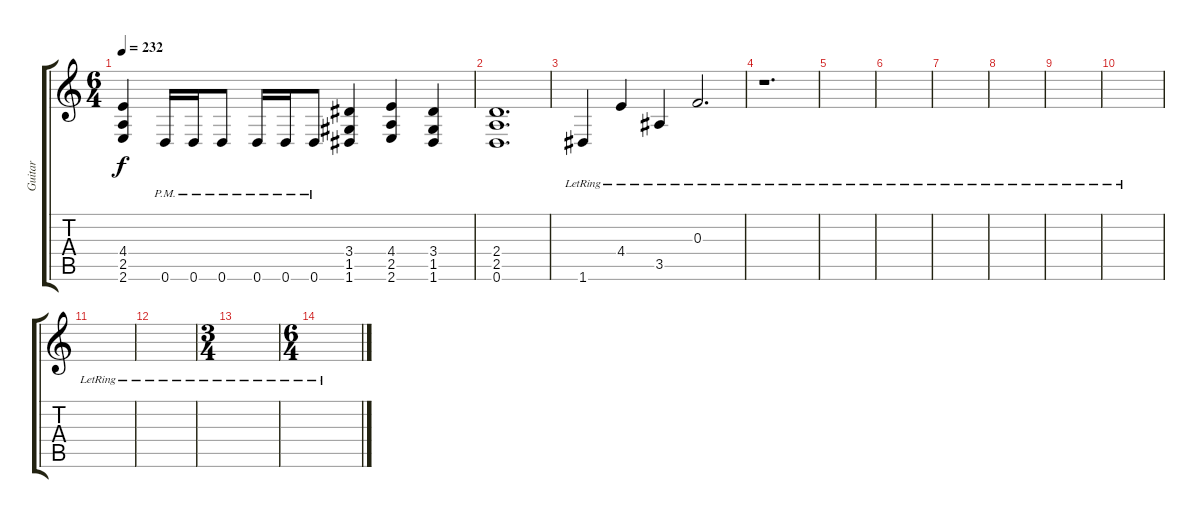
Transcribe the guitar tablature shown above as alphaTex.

\track ("Guitar" "Guitar") {instrument distortionguitar}
\staff {score tabs}
\tuning (D4 A3 F3 C3 G2 D2) {hide}
\ts (6 4)
\tempo 232
\clef g2
\ks c
(4.4 2.5 2.6).4{dy f} 0.6{pm}.16 0.6{pm}.16 0.6{pm}.8 0.6{pm}.16 0.6{pm}.16 0.6{pm}.8 (3.4 1.5 1.6).4 (4.4 2.5 2.6).4 (3.4 1.5 1.6).4 |
(2.4 2.5 0.6).1{d} |
1.6{lr}.4 4.4{lr}.4 3.5{lr}.4 0.3{lr}.2{d} |
r.1{d balance 8} |
|
|
|
|
|
|
|
|
\ts (3 4)
|
\ts (6 4)
